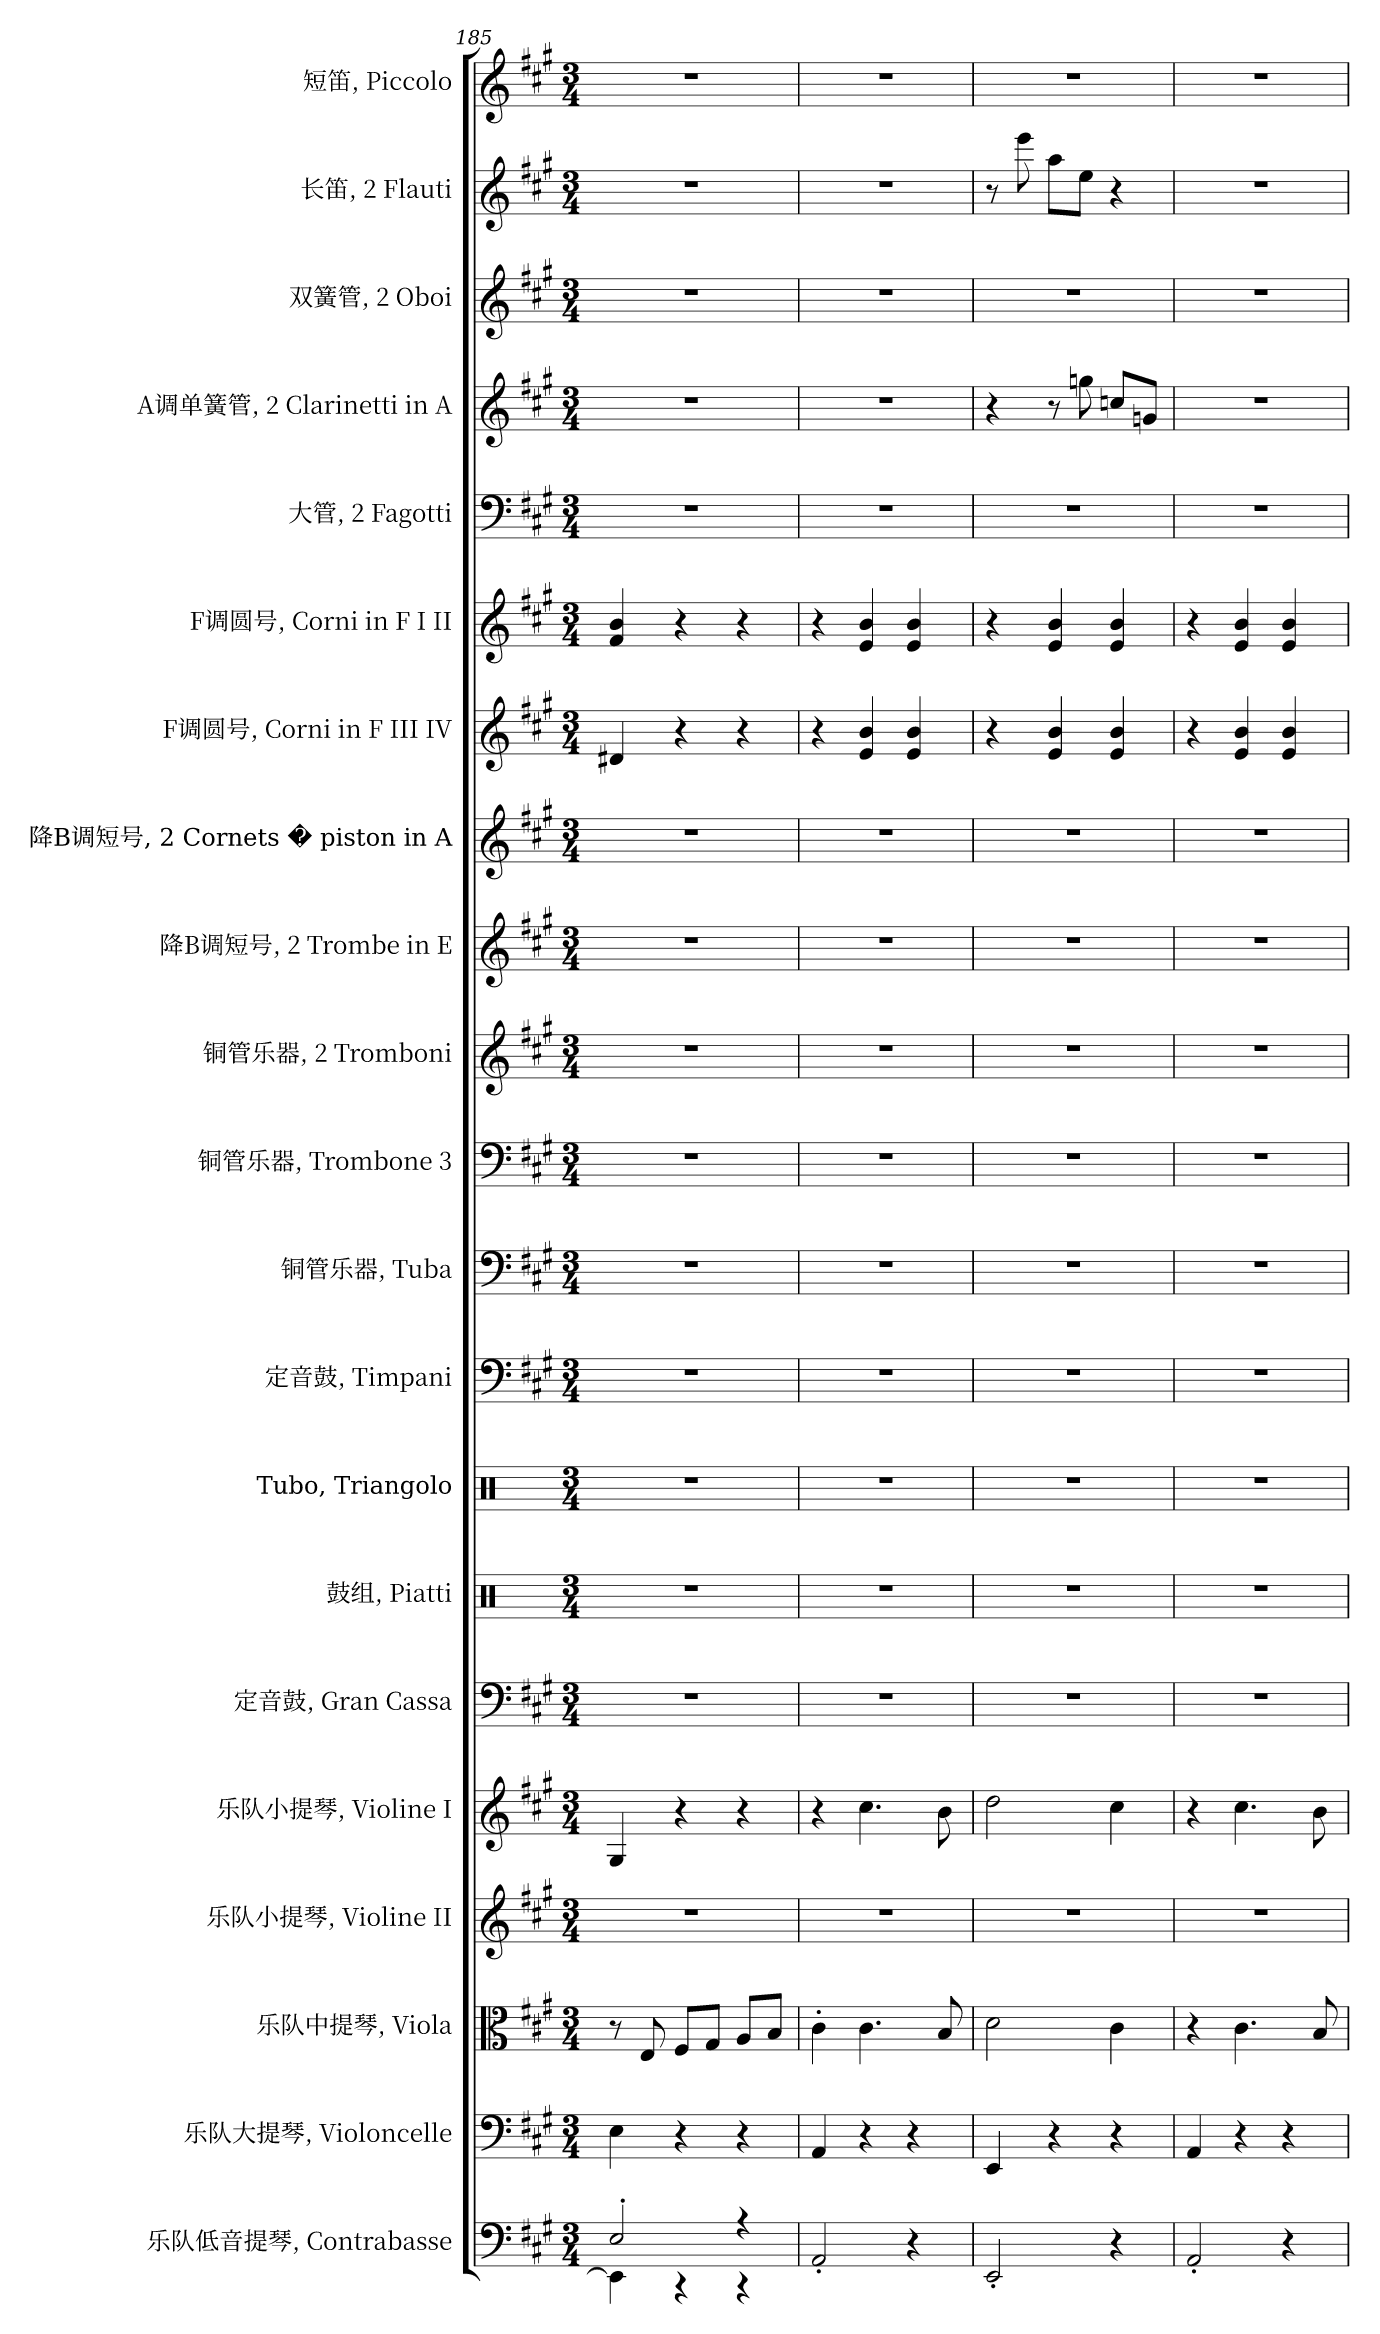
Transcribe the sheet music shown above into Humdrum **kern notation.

**kern	**kern	**kern	**kern	**kern	**kern	**kern	**kern	**kern	**kern	**kern	**kern	**kern	**kern	**kern	**kern	**kern	**kern	**kern	**kern	**kern
*part21	*part20	*part19	*part18	*part17	*part16	*part15	*part14	*part13	*part12	*part11	*part10	*part9	*part8	*part7	*part6	*part5	*part4	*part3	*part2	*part1
*staff21	*staff20	*staff19	*staff18	*staff17	*staff16	*staff15	*staff14	*staff13	*staff12	*staff11	*staff10	*staff9	*staff8	*staff7	*staff6	*staff5	*staff4	*staff3	*staff2	*staff1
*I"乐队低音提琴, Contrabasse	*I"乐队大提琴, Violoncelle	*I"乐队中提琴, Viola	*I"乐队小提琴, Violine II	*I"乐队小提琴, Violine I	*I"定音鼓, Gran Cassa	*I"鼓组, Piatti	*I"Tubo, Triangolo	*I"定音鼓, Timpani	*I"铜管乐器, Tuba	*I"铜管乐器, Trombone 3	*I"铜管乐器, 2 Tromboni	*I"降B调短号, 2 Trombe in E	*I"降B调短号, 2 Cornets � piston in A	*I"F调圆号, Corni in F III IV	*I"F调圆号, Corni in F I II	*I"大管, 2 Fagotti	*I"A调单簧管, 2 Clarinetti in A	*I"双簧管, 2 Oboi	*I"长笛, 2 Flauti	*I"短笛, Piccolo
*I'Cbs.	*	*	*	*	*	*	*I'Tu.	*I'Timp.	*	*	*	*	*I'B♭ Cnt.	*	*	*	*I'A Cl.	*I'Ob.	*I'Fl.	*I'Picc.
*clefF4	*clefF4	*clefC3	*clefG2	*clefG2	*clefF4	*clefX	*clefX	*clefF4	*clefF4	*clefF4	*clefG2	*clefG2	*clefG2	*clefG2	*clefG2	*clefF4	*clefG2	*clefG2	*clefG2	*clefG2
*ITrd7c12	*	*	*	*	*	*	*	*	*	*	*	*ITrd1c2	*ITrd1c2	*ITrd4c7	*ITrd4c7	*	*ITrd2c3	*	*	*ITrd-7c-12
*k[f#c#g#]	*k[f#c#g#]	*k[f#c#g#]	*k[f#c#g#]	*k[f#c#g#]	*k[f#c#g#]	*k[]	*k[]	*k[f#c#g#]	*k[f#c#g#]	*k[f#c#g#]	*k[f#c#g#]	*k[f#]	*k[f#]	*k[f#c#]	*k[f#c#]	*k[f#c#g#]	*k[f#c#g#d#a#e#]	*k[f#c#g#]	*k[f#c#g#]	*k[f#c#g#]
*M3/4	*M3/4	*M3/4	*M3/4	*M3/4	*M3/4	*M3/4	*M3/4	*M3/4	*M3/4	*M3/4	*M3/4	*M3/4	*M3/4	*M3/4	*M3/4	*M3/4	*M3/4	*M3/4	*M3/4	*M3/4
*MM157	*MM157	*MM157	*MM157	*MM157	*MM157	*MM157	*MM157	*MM157	*MM157	*MM157	*MM157	*MM157	*MM157	*MM157	*MM157	*MM157	*MM157	*MM157	*MM157	*MM157
=185	=185	=185	=185	=185	=185	=185	=185	=185	=185	=185	=185	=185	=185	=185	=185	=185	=185	=185	=185	=185
*^	*	*	*	*	*	*	*	*	*	*	*	*	*	*	*	*	*	*	*	*
2EE'/	4EEE\]	4E\	8r	2.r	4G#/	2.r	2.r	2.r	2.r	2.r	2.r	2.r	2.r	2.r	4G#X/	4B/ 4e/	2.r	2.r	2.r	2.r	2.r
.	.	.	8E/	.	.	.	.	.	.	.	.	.	.	.	.	.	.	.	.	.	.
.	4r	4r	8F#/L	.	4r	.	.	.	.	.	.	.	.	.	4r	4r	.	.	.	.	.
.	.	.	8G#/J	.	.	.	.	.	.	.	.	.	.	.	.	.	.	.	.	.	.
4r	4r	4r	8A/L	.	4r	.	.	.	.	.	.	.	.	.	4r	4r	.	.	.	.	.
.	.	.	8B/J	.	.	.	.	.	.	.	.	.	.	.	.	.	.	.	.	.	.
*v	*v	*	*	*	*	*	*	*	*	*	*	*	*	*	*	*	*	*	*	*	*
=186	=186	=186	=186	=186	=186	=186	=186	=186	=186	=186	=186	=186	=186	=186	=186	=186	=186	=186	=186	=186
*	*	*	*	*	*	*	*	*	*	*	*	*	*	*	*	*	*	*	*	*MM190
2AAA'/	4AA/	4c#'\	2.r	4r	2.r	2.r	2.r	2.r	2.r	2.r	2.r	2.r	2.r	4r	4r	2.r	2.r	2.r	2.r	2.r
.	4r	4.c#\	.	4.cc#\	.	.	.	.	.	.	.	.	.	4A/ 4e/	4A/ 4e/	.	.	.	.	.
4r	4r	.	.	.	.	.	.	.	.	.	.	.	.	4A/ 4e/	4A/ 4e/	.	.	.	.	.
.	.	8B/	.	8b\	.	.	.	.	.	.	.	.	.	.	.	.	.	.	.	.
!!LO:PB:g=z
=187	=187	=187	=187	=187	=187	=187	=187	=187	=187	=187	=187	=187	=187	=187	=187	=187	=187	=187	=187	=187
*	*	*	*	*	*	*	*	*	*	*	*	*	*	*	*	*	*	*	*	*MM200
2EEE'/	4EE/	2d\	2.r	2dd\	2.r	2.r	2.r	2.r	2.r	2.r	2.r	2.r	2.r	4r	4r	2.r	4r	2.r	8r	2.r
.	.	.	.	.	.	.	.	.	.	.	.	.	.	.	.	.	.	.	8eee\	.
.	4r	.	.	.	.	.	.	.	.	.	.	.	.	4A/ 4e/	4A/ 4e/	.	8r	.	8aa\L	.
.	.	.	.	.	.	.	.	.	.	.	.	.	.	.	.	.	8een\	.	8ee\J	.
4r	4r	4c#\	.	4cc#\	.	.	.	.	.	.	.	.	.	4A/ 4e/	4A/ 4e/	.	8an/L	.	4r	.
.	.	.	.	.	.	.	.	.	.	.	.	.	.	.	.	.	8en/J	.	.	.
=188	=188	=188	=188	=188	=188	=188	=188	=188	=188	=188	=188	=188	=188	=188	=188	=188	=188	=188	=188	=188
*	*	*	*	*	*	*	*	*	*	*	*	*	*	*	*	*	*	*	*	*MM200
2AAA'/	4AA/	4r	2.r	4r	2.r	2.r	2.r	2.r	2.r	2.r	2.r	2.r	2.r	4r	4r	2.r	2.r	2.r	2.r	2.r
.	4r	4.c#\	.	4.cc#\	.	.	.	.	.	.	.	.	.	4A/ 4e/	4A/ 4e/	.	.	.	.	.
4r	4r	.	.	.	.	.	.	.	.	.	.	.	.	4A/ 4e/	4A/ 4e/	.	.	.	.	.
.	.	8B/	.	8b\	.	.	.	.	.	.	.	.	.	.	.	.	.	.	.	.
=	=	=	=	=	=	=	=	=	=	=	=	=	=	=	=	=	=	=	=	=
*-	*-	*-	*-	*-	*-	*-	*-	*-	*-	*-	*-	*-	*-	*-	*-	*-	*-	*-	*-	*-
